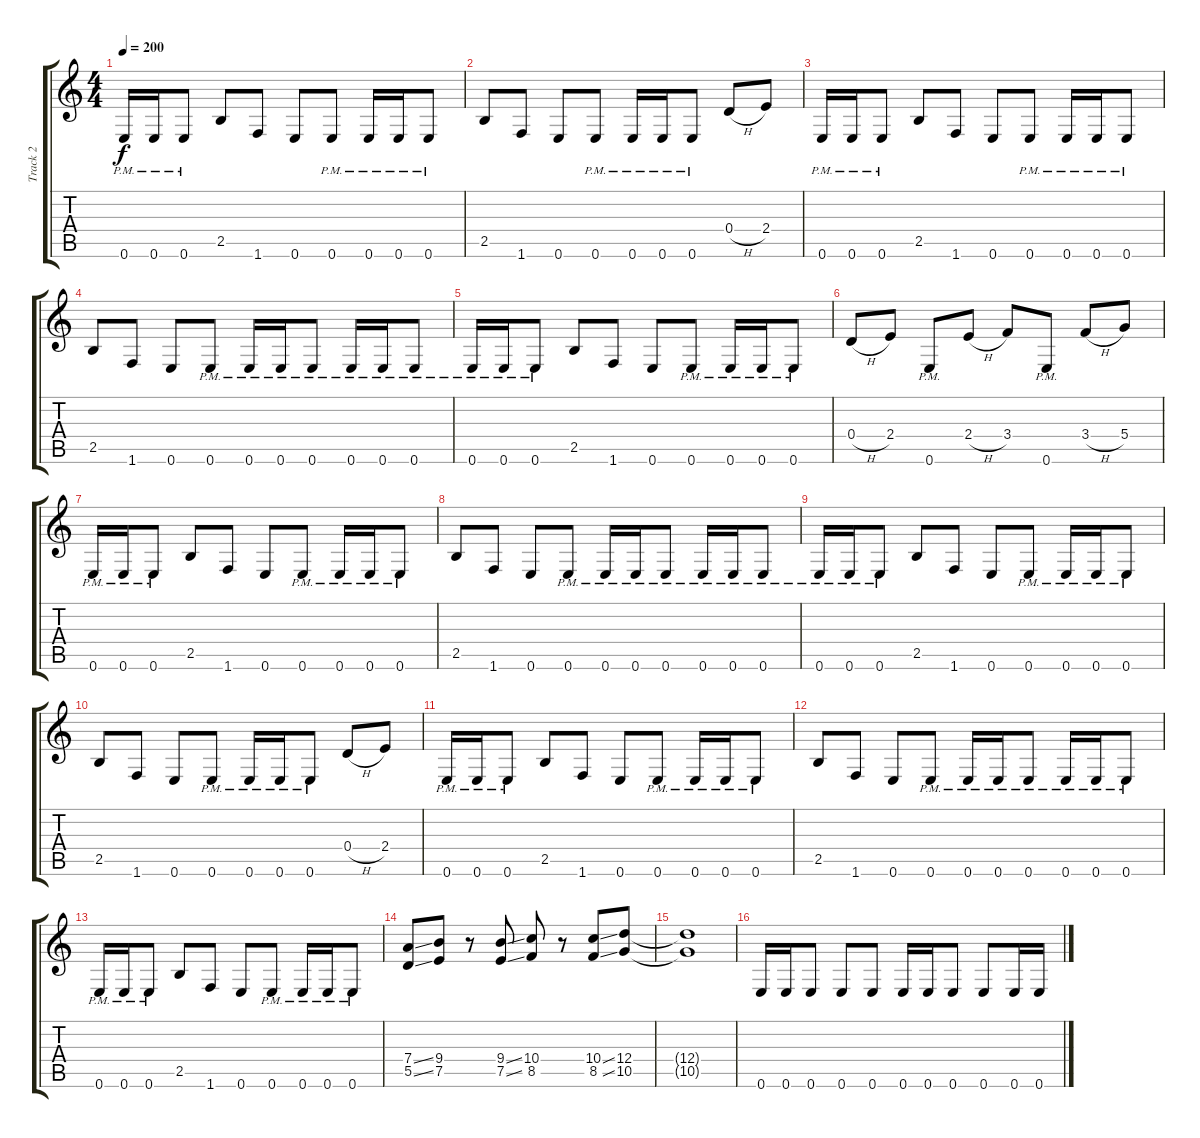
\track ("Track 2" "Track 2") {instrument distortionguitar}
\staff {score tabs}
\tuning (E4 B3 G3 D3 A2 E2) {hide}
\ts (4 4)
\tempo 200
\clef g2
\ks c
0.6{pm}.16{dy f} 0.6{pm}.16 0.6{pm}.8 2.5.8 1.6.8 0.6.8 0.6{pm}.8 0.6{pm}.16 0.6{pm}.16 0.6{pm}.8 |
2.5.8 1.6.8 0.6.8 0.6{pm}.8 0.6{pm}.16 0.6{pm}.16 0.6{pm}.8 0.4{h}.8 2.4.8 |
0.6{pm}.16 0.6{pm}.16 0.6{pm}.8 2.5.8 1.6.8 0.6.8 0.6{pm}.8 0.6{pm}.16 0.6{pm}.16 0.6{pm}.8 |
2.5.8 1.6.8 0.6.8 0.6{pm}.8 0.6{pm}.16 0.6{pm}.16 0.6{pm}.8 0.6{pm}.16 0.6{pm}.16 0.6{pm}.8 |
0.6{pm}.16 0.6{pm}.16 0.6{pm}.8 2.5.8 1.6.8 0.6.8 0.6{pm}.8 0.6{pm}.16 0.6{pm}.16 0.6{pm}.8 |
0.4{h}.8 2.4.8 0.6{pm}.8 2.4{h}.8 3.4.8 0.6{pm}.8 3.4{h}.8 5.4.8 |
0.6{pm}.16 0.6{pm}.16 0.6{pm}.8 2.5.8 1.6.8 0.6.8 0.6{pm}.8 0.6{pm}.16 0.6{pm}.16 0.6{pm}.8 |
2.5.8 1.6.8 0.6.8 0.6{pm}.8 0.6{pm}.16 0.6{pm}.16 0.6{pm}.8 0.6{pm}.16 0.6{pm}.16 0.6{pm}.8 |
0.6{pm}.16 0.6{pm}.16 0.6{pm}.8 2.5.8 1.6.8 0.6.8 0.6{pm}.8 0.6{pm}.16 0.6{pm}.16 0.6{pm}.8 |
2.5.8 1.6.8 0.6.8 0.6{pm}.8 0.6{pm}.16 0.6{pm}.16 0.6{pm}.8 0.4{h}.8 2.4.8 |
0.6{pm}.16 0.6{pm}.16 0.6{pm}.8 2.5.8 1.6.8 0.6.8 0.6{pm}.8 0.6{pm}.16 0.6{pm}.16 0.6{pm}.8 |
2.5.8 1.6.8 0.6.8 0.6{pm}.8 0.6{pm}.16 0.6{pm}.16 0.6{pm}.8 0.6{pm}.16 0.6{pm}.16 0.6{pm}.8 |
0.6{pm}.16 0.6{pm}.16 0.6{pm}.8 2.5.8 1.6.8 0.6.8 0.6{pm}.8 0.6{pm}.16 0.6{pm}.16 0.6{pm}.8 |
(7.4{ss} 5.5{ss}).8 (9.4 7.5).8 r.8 (9.4{ss} 7.5{ss}).8 (10.4 8.5).8 r.8 (10.4{ss} 8.5{ss}).8 (12.4 10.5).8 |
(12.4{t} 10.5{t}).1 |
0.6.16 0.6.16 0.6.8 0.6.8 0.6.8 0.6.16 0.6.16 0.6.8 0.6.8 0.6.16 0.6.16
